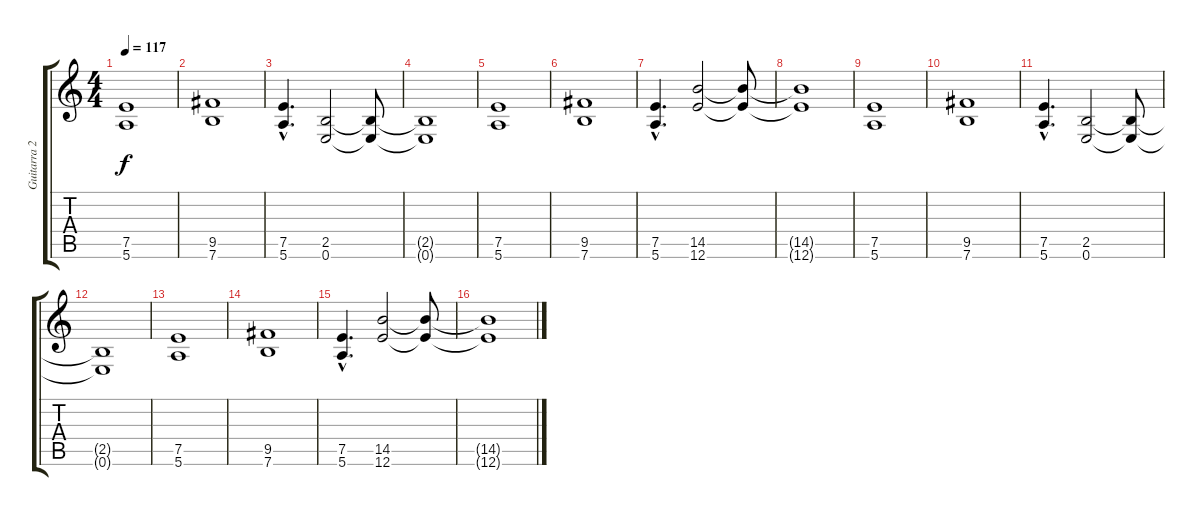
\track ("Guitarra 2" "Guitarra 2") {instrument overdrivenguitar}
\staff {score tabs}
\tuning (E4 B3 G3 D3 A2 E2) {hide}
\ts (4 4)
\tempo 117
\clef g2
\ks c
(7.5 5.6).1{dy f instrument overdrivenguitar} |
(9.5 7.6).1 |
(7.5{hac} 5.6{hac}).4{d} (2.5 0.6).2 (2.5{t} 0.6{t}).8 |
(2.5{t} 0.6{t}).1 |
(7.5 5.6).1 |
(9.5 7.6).1 |
(7.5{hac} 5.6{hac}).4{d} (14.5 12.6).2 (14.5{t} 12.6{t}).8 |
(14.5{t} 12.6{t}).1 |
(7.5 5.6).1 |
(9.5 7.6).1 |
(7.5{hac} 5.6{hac}).4{d} (2.5 0.6).2 (2.5{t} 0.6{t}).8 |
(2.5{t} 0.6{t}).1 |
(7.5 5.6).1 |
(9.5 7.6).1 |
(7.5{hac} 5.6{hac}).4{d} (14.5 12.6).2 (14.5{t} 12.6{t}).8 |
(14.5{t} 12.6{t}).1
